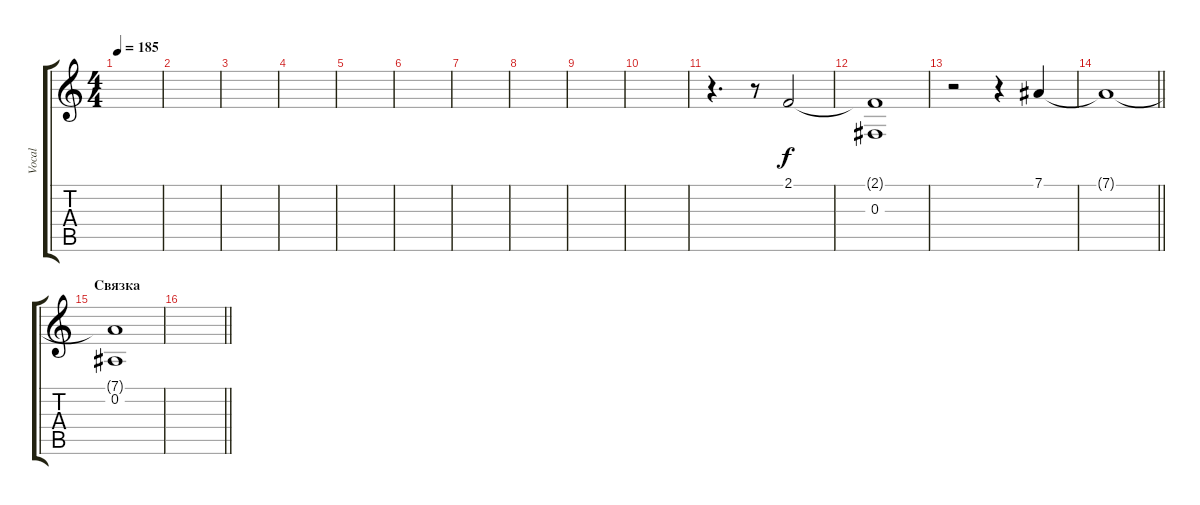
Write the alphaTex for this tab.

\track ("Vocal" "Vocal") {instrument choiraahs}
\staff {score tabs}
\tuning (Eb4 Bb3 Gb3 Db3 Ab2 Eb2) {hide}
\ts (4 4)
\tempo 185
\clef g2
\ks c
|
|
|
|
|
|
|
|
|
|
r.4{d volume 13 instrument choiraahs} r.8 2.1.2{volume 0} |
(2.1{t} 0.3).1 |
r.2 r.4{volume 13} 7.1.4{volume 0} |
\barLineRight lightlight
7.1{t}.1 |
\section ("" "Связка")
(7.1{t} 0.2).1 |
\barLineRight lightlight
